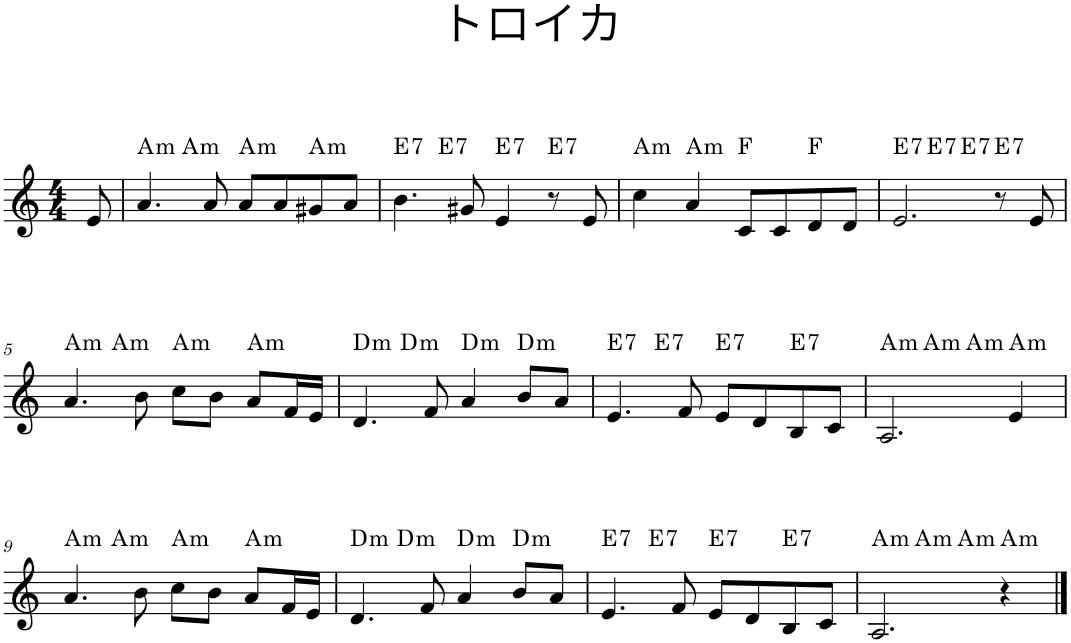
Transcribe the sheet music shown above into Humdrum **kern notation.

**kern	**harte
*part1	*part1
*staff1	*
*I"Piano	*
*I'Pno.	*
*clefG2	*
*k[]	*
*M4/4	*
=	=
8e/	.
=1	=1
!	!LO:H:kt=m
*^	*
4.a/	4ryy	A:min
!	!	!LO:H:kt=m
.	2.ryy	A:min
8a/	.	.
!	!	!LO:H:kt=m
8a/L	.	A:min
8a/	.	.
!	!	!LO:H:kt=m
8g#X/	.	A:min
8a/J	.	.
=2	=2	=2
!	!	!LO:H:kt=7
4.b\	4ryy	E:7
!	!	!LO:H:kt=7
.	2.ryy	E:7
8g#X/	.	.
!	!	!LO:H:kt=7
4e/	.	E:7
!	!	!LO:H:kt=7
8r	.	E:7
8e/	.	.
=3	=3	=3
!	!	!LO:H:kt=m
*v	*v	*
4cc\	A:min
!	!LO:H:kt=m
4a/	A:min
8c/L	F:maj
8c/	.
8d/	F:maj
8d/J	.
=4	=4
!	!LO:H:kt=7
*^	*
*	*^	*
2.e/	4ryy	2ryy	E:7
!	!	!	!LO:H:kt=7
.	2.ryy	.	E:7
!	!	!	!LO:H:kt=7
.	.	2ryy	E:7
!	!	!	!LO:H:kt=7
8r	.	.	E:7
8e/	.	.	.
!!LO:LB:g=z	!!	!!
=5	=5	=5	=5
!	!	!	!LO:H:kt=m
*	*v	*v	*
4.a/	4ryy	A:min
!	!	!LO:H:kt=m
.	2.ryy	A:min
8b\	.	.
!	!	!LO:H:kt=m
8cc\L	.	A:min
8b\J	.	.
!	!	!LO:H:kt=m
8a/L	.	A:min
16f/L	.	.
16e/JJ	.	.
=6	=6	=6
!	!	!LO:H:kt=m
4.d/	4ryy	D:min
!	!	!LO:H:kt=m
.	2.ryy	D:min
8f/	.	.
!	!	!LO:H:kt=m
4a/	.	D:min
!	!	!LO:H:kt=m
8b/L	.	D:min
8a/J	.	.
=7	=7	=7
!	!	!LO:H:kt=7
4.e/	4ryy	E:7
!	!	!LO:H:kt=7
.	2.ryy	E:7
8f/	.	.
!	!	!LO:H:kt=7
8e/L	.	E:7
8d/	.	.
!	!	!LO:H:kt=7
8B/	.	E:7
8c/J	.	.
=8	=8	=8
!	!	!LO:H:kt=m
*	*^	*
2.A/	4ryy	2ryy	A:min
!	!	!	!LO:H:kt=m
.	2.ryy	.	A:min
!	!	!	!LO:H:kt=m
.	.	2ryy	A:min
!	!	!	!LO:H:kt=m
4e/	.	.	A:min
!!LO:LB:g=z	!!	!!
=9	=9	=9	=9
!	!	!	!LO:H:kt=m
*	*v	*v	*
4.a/	4ryy	A:min
!	!	!LO:H:kt=m
.	2.ryy	A:min
8b\	.	.
!	!	!LO:H:kt=m
8cc\L	.	A:min
8b\J	.	.
!	!	!LO:H:kt=m
8a/L	.	A:min
16f/L	.	.
16e/JJ	.	.
=10	=10	=10
!	!	!LO:H:kt=m
4.d/	4ryy	D:min
!	!	!LO:H:kt=m
.	2.ryy	D:min
8f/	.	.
!	!	!LO:H:kt=m
4a/	.	D:min
!	!	!LO:H:kt=m
8b/L	.	D:min
8a/J	.	.
=11	=11	=11
!	!	!LO:H:kt=7
4.e/	4ryy	E:7
!	!	!LO:H:kt=7
.	2.ryy	E:7
8f/	.	.
!	!	!LO:H:kt=7
8e/L	.	E:7
8d/	.	.
!	!	!LO:H:kt=7
8B/	.	E:7
8c/J	.	.
=12	=12	=12
!	!	!LO:H:kt=m
*	*^	*
2.A/	4ryy	2ryy	A:min
!	!	!	!LO:H:kt=m
.	2.ryy	.	A:min
!	!	!	!LO:H:kt=m
.	.	2ryy	A:min
!	!	!	!LO:H:kt=m
4r	.	.	A:min
*v	*v	*v	*
==	==
*-	*-
